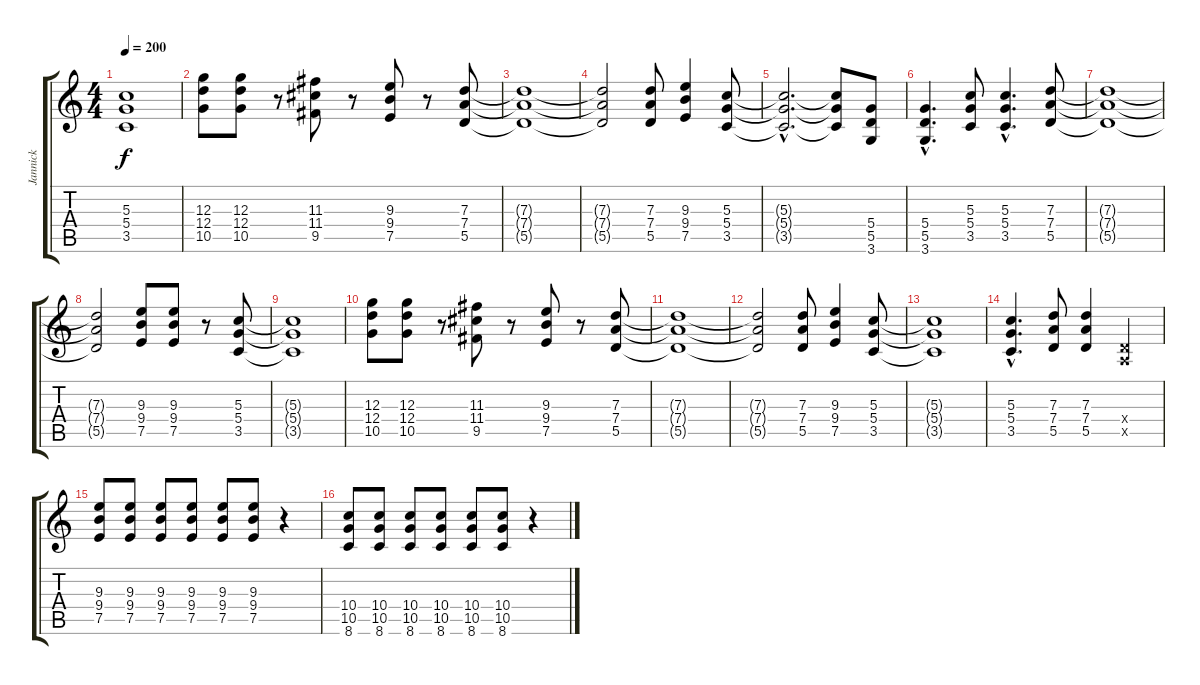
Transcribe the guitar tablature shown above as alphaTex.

\track ("Jannick" "Jannick") {instrument distortionguitar}
\staff {score tabs}
\tuning (E4 B3 G3 D3 A2 E2) {hide}
\ts (4 4)
\tempo 200
\clef g2
\ks c
(5.3{t} 5.4{t} 3.5{t}).1{dy f} |
(12.3 12.4 10.5).8 (12.3 12.4 10.5).8 r.8 (11.3 11.4 9.5).8 r.8 (9.3 9.4 7.5).8 r.8 (7.3 7.4 5.5).8 |
(7.3{t} 7.4{t} 5.5{t}).1 |
(7.3{t} 7.4{t} 5.5{t}).2 (7.3 7.4 5.5).8 (9.3 9.4 7.5).4 (5.3 5.4 3.5).8 |
(5.3{hac t} 5.4{hac t} 3.5{hac t}).2{d} (5.3{t} 5.4{t} 3.5{t}).8 (5.4 5.5 3.6).8 |
(5.4{hac} 5.5{hac} 3.6{hac}).4{d} (5.3 5.4 3.5).8 (5.3{hac} 5.4{hac} 3.5{hac}).4{d} (7.3 7.4 5.5).8 |
(7.3{t} 7.4{t} 5.5{t}).1 |
(7.3{t} 7.4{t} 5.5{t}).2 (9.3 9.4 7.5).8 (9.3 9.4 7.5).8 r.8 (5.3 5.4 3.5).8 |
(5.3{t} 5.4{t} 3.5{t}).1 |
(12.3 12.4 10.5).8 (12.3 12.4 10.5).8 r.8 (11.3 11.4 9.5).8 r.8 (9.3 9.4 7.5).8 r.8 (7.3 7.4 5.5).8 |
(7.3{t} 7.4{t} 5.5{t}).1 |
(7.3{t} 7.4{t} 5.5{t}).2 (7.3 7.4 5.5).8 (9.3 9.4 7.5).4 (5.3 5.4 3.5).8 |
(5.3{t} 5.4{t} 3.5{t}).1 |
(5.3{hac} 5.4{hac} 3.5{hac}).4{d} (7.3 7.4 5.5).8 (7.3 7.4 5.5).4 (0.4{x} 0.5{x}).4 |
(9.3 9.4 7.5).8 (9.3 9.4 7.5).8 (9.3 9.4 7.5).8 (9.3 9.4 7.5).8 (9.3 9.4 7.5).8 (9.3 9.4 7.5).8 r.4 |
(10.4 10.5 8.6).8 (10.4 10.5 8.6).8 (10.4 10.5 8.6).8 (10.4 10.5 8.6).8 (10.4 10.5 8.6).8 (10.4 10.5 8.6).8 r.4
